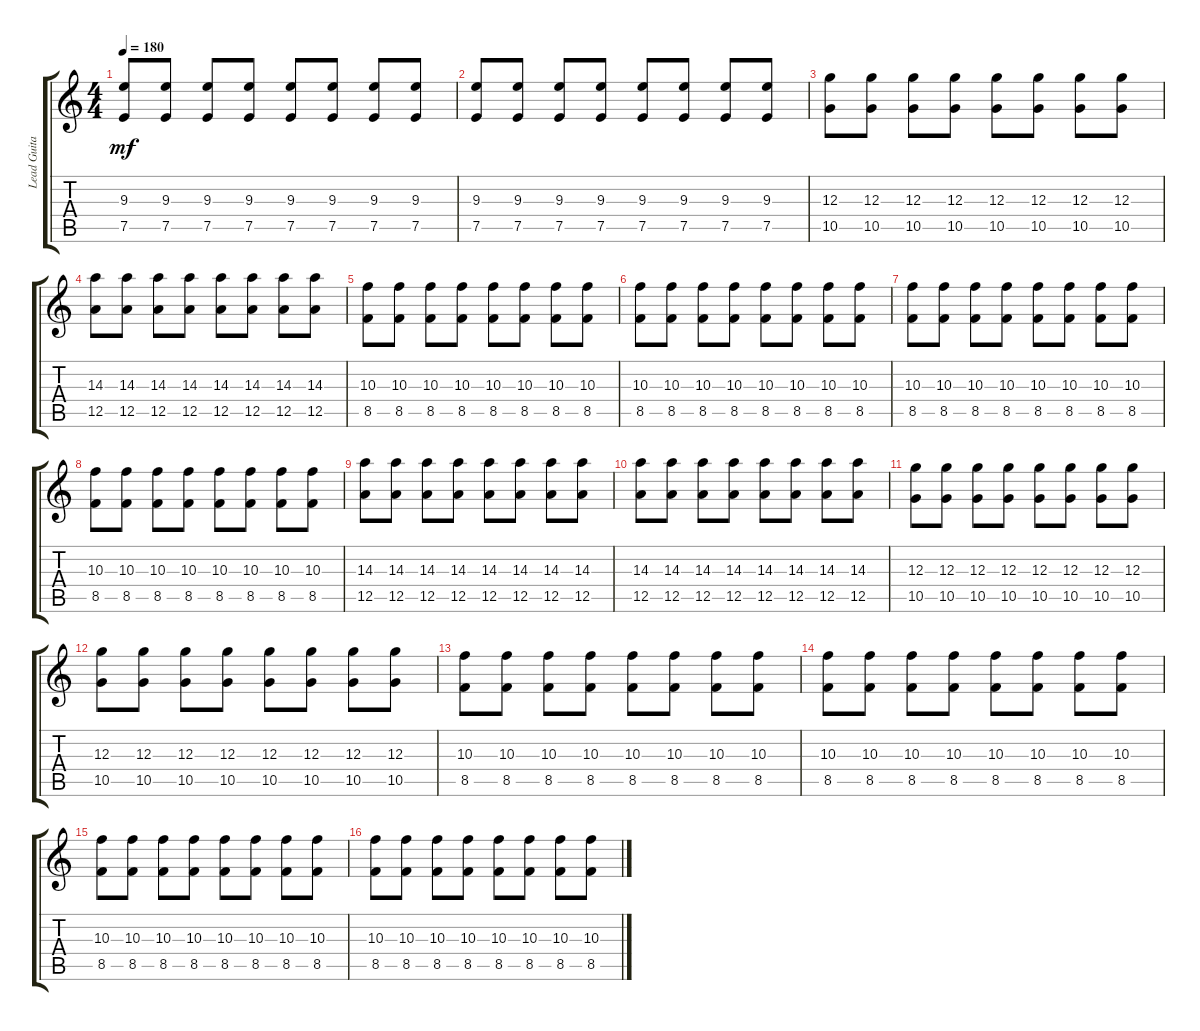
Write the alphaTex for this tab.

\track ("Lead Guitar" "Lead Guita") {instrument distortionguitar}
\staff {score tabs}
\tuning (E4 B3 G3 D3 A2 D2) {hide}
\ts (4 4)
\tempo 180
\clef g2
\ks c
(9.3 7.5).8{dy mf} (9.3 7.5).8 (9.3 7.5).8 (9.3 7.5).8 (9.3 7.5).8 (9.3 7.5).8 (9.3 7.5).8 (9.3 7.5).8 |
(9.3 7.5).8 (9.3 7.5).8 (9.3 7.5).8 (9.3 7.5).8 (9.3 7.5).8 (9.3 7.5).8 (9.3 7.5).8 (9.3 7.5).8 |
(12.3 10.5).8 (12.3 10.5).8 (12.3 10.5).8 (12.3 10.5).8 (12.3 10.5).8 (12.3 10.5).8 (12.3 10.5).8 (12.3 10.5).8 |
(14.3 12.5).8 (14.3 12.5).8 (14.3 12.5).8 (14.3 12.5).8 (14.3 12.5).8 (14.3 12.5).8 (14.3 12.5).8 (14.3 12.5).8 |
(10.3 8.5).8 (10.3 8.5).8 (10.3 8.5).8 (10.3 8.5).8 (10.3 8.5).8 (10.3 8.5).8 (10.3 8.5).8 (10.3 8.5).8 |
(10.3 8.5).8 (10.3 8.5).8 (10.3 8.5).8 (10.3 8.5).8 (10.3 8.5).8 (10.3 8.5).8 (10.3 8.5).8 (10.3 8.5).8 |
(10.3 8.5).8 (10.3 8.5).8 (10.3 8.5).8 (10.3 8.5).8 (10.3 8.5).8 (10.3 8.5).8 (10.3 8.5).8 (10.3 8.5).8 |
(10.3 8.5).8 (10.3 8.5).8 (10.3 8.5).8 (10.3 8.5).8 (10.3 8.5).8 (10.3 8.5).8 (10.3 8.5).8 (10.3 8.5).8 |
(14.3 12.5).8 (14.3 12.5).8 (14.3 12.5).8 (14.3 12.5).8 (14.3 12.5).8 (14.3 12.5).8 (14.3 12.5).8 (14.3 12.5).8 |
(14.3 12.5).8 (14.3 12.5).8 (14.3 12.5).8 (14.3 12.5).8 (14.3 12.5).8 (14.3 12.5).8 (14.3 12.5).8 (14.3 12.5).8 |
(12.3 10.5).8 (12.3 10.5).8 (12.3 10.5).8 (12.3 10.5).8 (12.3 10.5).8 (12.3 10.5).8 (12.3 10.5).8 (12.3 10.5).8 |
(12.3 10.5).8 (12.3 10.5).8 (12.3 10.5).8 (12.3 10.5).8 (12.3 10.5).8 (12.3 10.5).8 (12.3 10.5).8 (12.3 10.5).8 |
(10.3 8.5).8 (10.3 8.5).8 (10.3 8.5).8 (10.3 8.5).8 (10.3 8.5).8 (10.3 8.5).8 (10.3 8.5).8 (10.3 8.5).8 |
(10.3 8.5).8 (10.3 8.5).8 (10.3 8.5).8 (10.3 8.5).8 (10.3 8.5).8 (10.3 8.5).8 (10.3 8.5).8 (10.3 8.5).8 |
(10.3 8.5).8 (10.3 8.5).8 (10.3 8.5).8 (10.3 8.5).8 (10.3 8.5).8 (10.3 8.5).8 (10.3 8.5).8 (10.3 8.5).8 |
(10.3 8.5).8 (10.3 8.5).8 (10.3 8.5).8 (10.3 8.5).8 (10.3 8.5).8 (10.3 8.5).8 (10.3 8.5).8 (10.3 8.5).8
